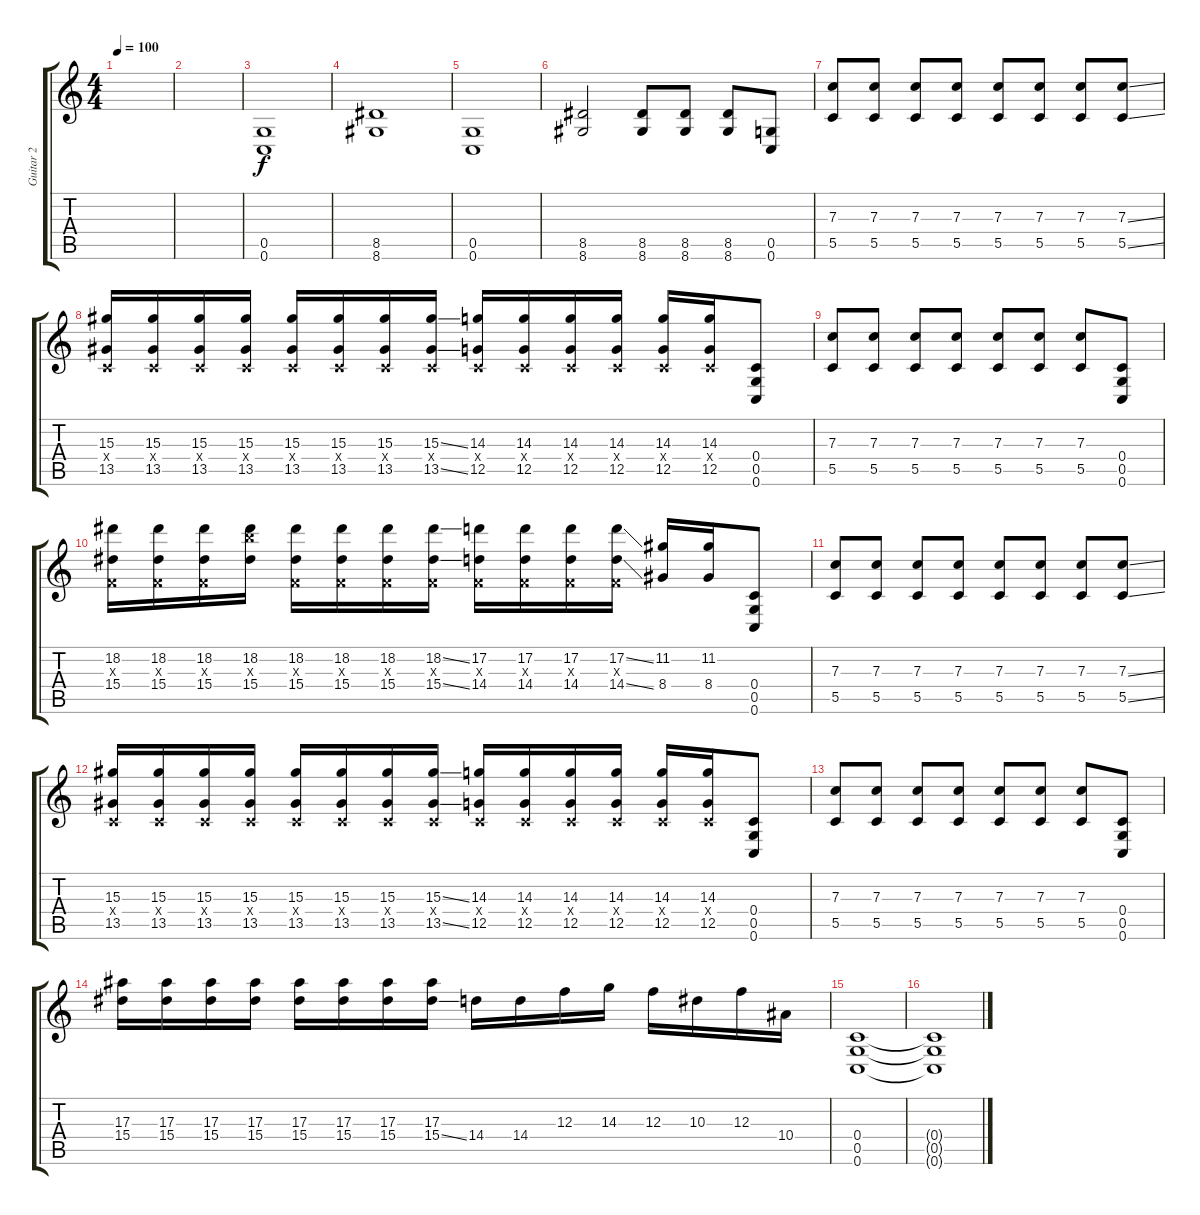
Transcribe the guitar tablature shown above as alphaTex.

\track ("Guitar 2" "Guitar 2") {instrument distortionguitar}
\staff {score tabs}
\tuning (D4 A3 F3 C3 G2 C2) {hide}
\ts (4 4)
\tempo 100
\clef g2
\ks c
|
|
(0.5 0.6).1 |
(8.5 8.6).1 |
(0.5 0.6).1 |
(8.5 8.6).2 (8.5 8.6).8 (8.5 8.6).8 (8.5 8.6).8 (0.5 0.6).8 |
(7.3 5.5).8 (7.3 5.5).8 (7.3 5.5).8 (7.3 5.5).8 (7.3 5.5).8 (7.3 5.5).8 (7.3 5.5).8 (7.3{ss} 5.5{ss}).8 |
(15.3 0.4{x} 13.5).16 (15.3 0.4{x} 13.5).16 (15.3 0.4{x} 13.5).16 (15.3 0.4{x} 13.5).16 (15.3 0.4{x} 13.5).16 (15.3 0.4{x} 13.5).16 (15.3 0.4{x} 13.5).16 (15.3{ss} 0.4{x} 13.5{ss}).16 (14.3 0.4{x} 12.5).16 (14.3 0.4{x} 12.5).16 (14.3 0.4{x} 12.5).16 (14.3 0.4{x} 12.5).16 (14.3 0.4{x} 12.5).16 (14.3 0.4{x} 12.5).16 (0.4 0.5 0.6).8 |
(7.3 5.5).8 (7.3 5.5).8 (7.3 5.5).8 (7.3 5.5).8 (7.3 5.5).8 (7.3 5.5).8 (7.3 5.5).8 (0.4 0.5 0.6).8 |
(18.2 0.3{x} 15.4).16 (18.2 0.3{x} 15.4).16 (18.2 0.3{x} 15.4).16 (18.2 18.3{x} 15.4).16 (18.2 0.3{x} 15.4).16 (18.2 0.3{x} 15.4).16 (18.2 0.3{x} 15.4).16 (18.2{ss} 0.3{x} 15.4{ss}).16 (17.2 0.3{x} 14.4).16 (17.2 0.3{x} 14.4).16 (17.2 0.3{x} 14.4).16 (17.2{ss} 0.3{x} 14.4{ss}).16 (11.2 8.4).16 (11.2 8.4).16 (0.4 0.5 0.6).8 |
(7.3 5.5).8 (7.3 5.5).8 (7.3 5.5).8 (7.3 5.5).8 (7.3 5.5).8 (7.3 5.5).8 (7.3 5.5).8 (7.3{ss} 5.5{ss}).8 |
(15.3 0.4{x} 13.5).16 (15.3 0.4{x} 13.5).16 (15.3 0.4{x} 13.5).16 (15.3 0.4{x} 13.5).16 (15.3 0.4{x} 13.5).16 (15.3 0.4{x} 13.5).16 (15.3 0.4{x} 13.5).16 (15.3{ss} 0.4{x} 13.5{ss}).16 (14.3 0.4{x} 12.5).16 (14.3 0.4{x} 12.5).16 (14.3 0.4{x} 12.5).16 (14.3 0.4{x} 12.5).16 (14.3 0.4{x} 12.5).16 (14.3 0.4{x} 12.5).16 (0.4 0.5 0.6).8 |
(7.3 5.5).8 (7.3 5.5).8 (7.3 5.5).8 (7.3 5.5).8 (7.3 5.5).8 (7.3 5.5).8 (7.3 5.5).8 (0.4 0.5 0.6).8 |
(17.3 15.4).16 (17.3 15.4).16 (17.3 15.4).16 (17.3 15.4).16 (17.3 15.4).16 (17.3 15.4).16 (17.3 15.4).16 (17.3 15.4{ss}).16 14.4.16 14.4.16 12.3.16 14.3.16 12.3.16 10.3.16 12.3.16 10.4.16 |
(0.4 0.5 0.6).1 |
(0.4{t} 0.5{t} 0.6{t}).1
